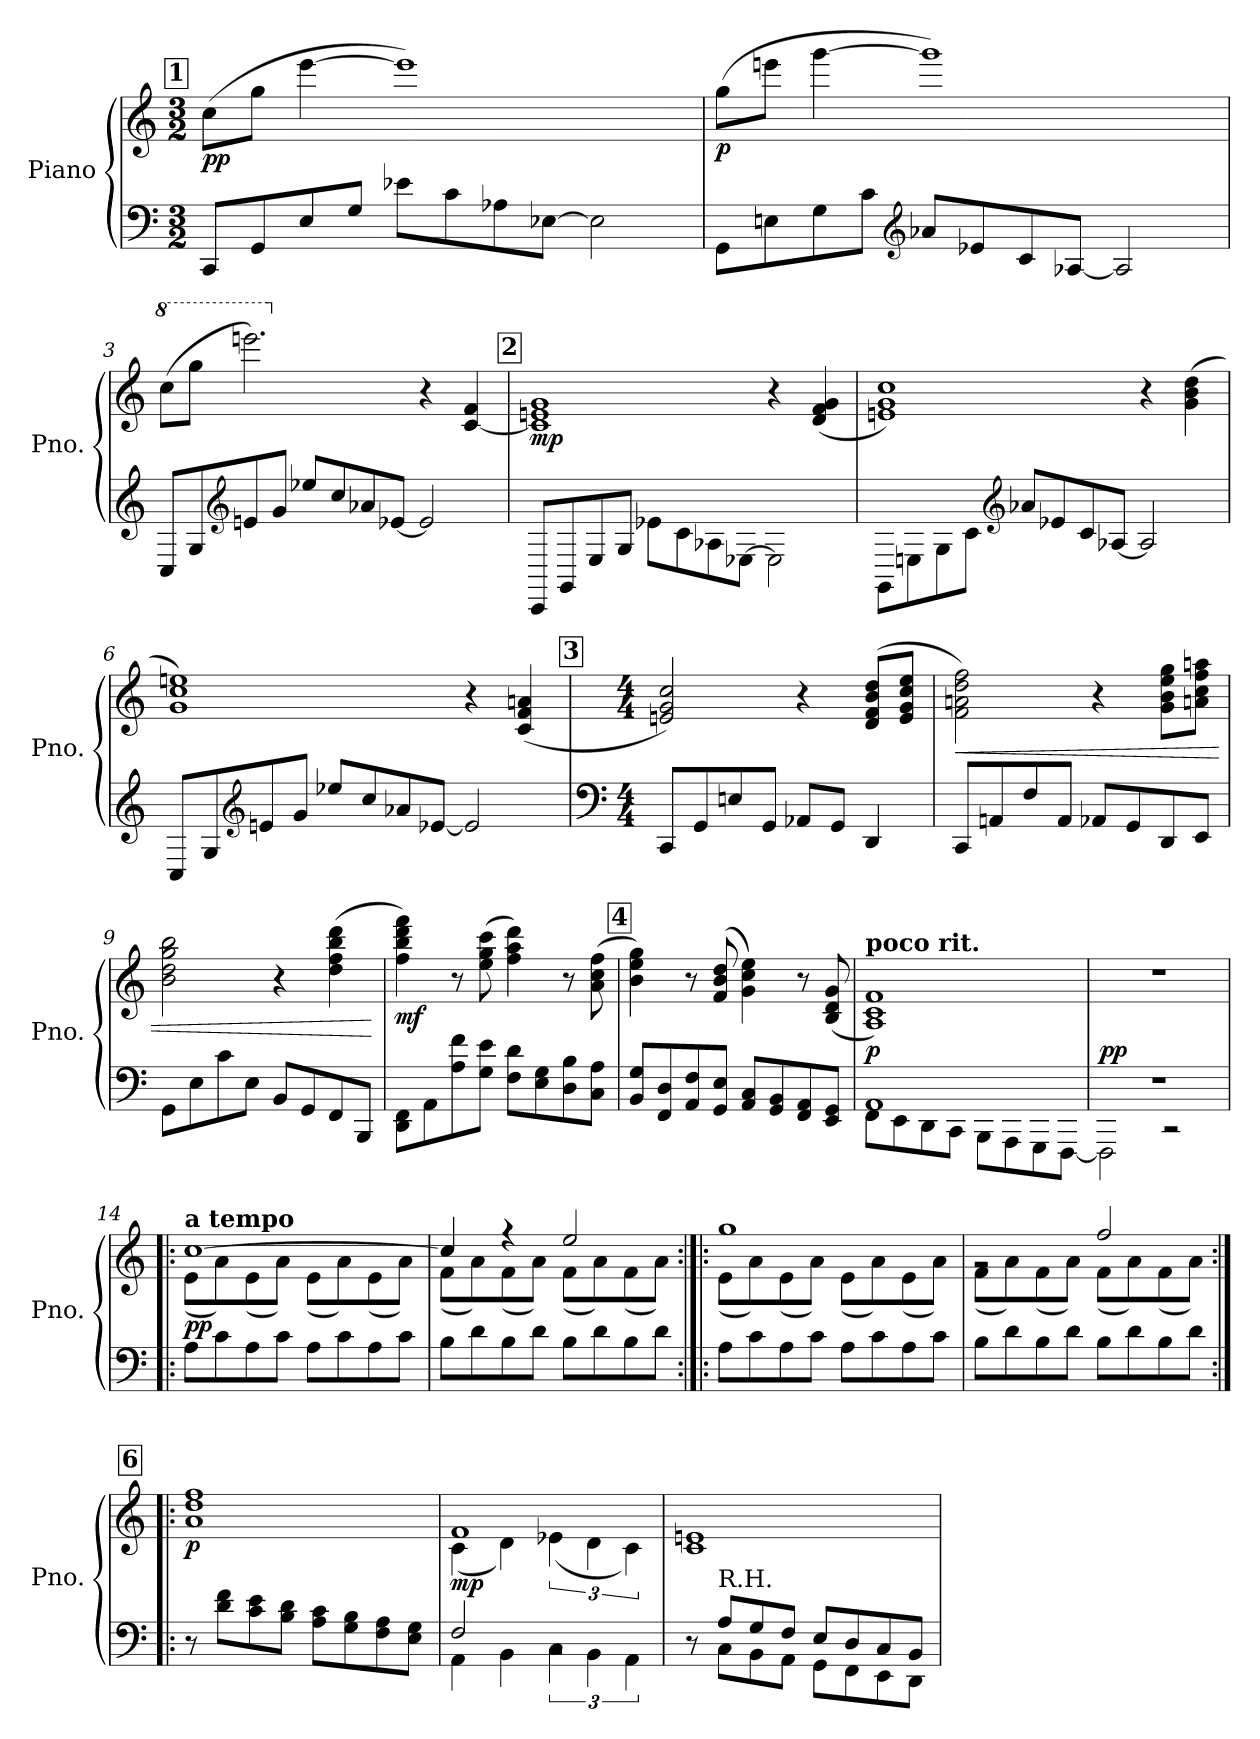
**kern	**kern	**dynam
*part1	*part1	*part1
*staff2	*staff1	*staff1/2
*I"Piano	*	*
*I'Pno.	*	*
*clefF4	*clefG2	*
*k[]	*k[]	*
*M3/2	*M3/2	*
*MM72	*MM72	*
!!LO:REH:place=s1:a:B:fs=14:t=1
=1	=1	=1
!	!	!LO:DY:b
8CC/L	(>8cc\L	pp
8GG/	8gg\J	.
8E/	[4eee\	.
8G/J	.	.
8e-X\L	1eee])	.
8c\	.	.
8A-X\	.	.
[8E-X\J	.	.
2E-\]	.	.
=2	=2	=2
!	!	!LO:DY:b
8GG\L	(>8gg\L	p
8En\	8eeen\J	.
8G\	[4ggg\	.
8c\J	.	.
*clefG2	*	*
8a-X/L	1ggg])	.
8e-X/	.	.
8c/	.	.
[8A-X/J	.	.
2A-/]	.	.
=3	=3	=3
*	*8va	*
8C/L	(>8ccc\L	.
8G/	8ggg\J	.
*clefG2	*	*
8en/	2.eeeen\)	.
8g/J	.	.
8ee-X/L	.	.
8cc/	.	.
8a-X/	.	.
[8e-X/J	.	.
*	*X8va	*
2e-/]	4r	.
.	[4c/ 4f/	.
!!LO:LB:g=z
!!LO:REH:place=s1:a:B:fs=14:t=2
=4	=4	=4
!	!	!LO:DY:b
8CC/L	1c] 1en 1g	mp
8GG/	.	.
8E/	.	.
8G/J	.	.
8e-X\L	.	.
8c\	.	.
8A-X\	.	.
[8E-X\J	.	.
2E-\]	4r	.
.	(<4d/ 4f/ 4g/	.
=5	=5	=5
8GG\L	1en 1g 1cc)	.
8En\	.	.
8G\	.	.
8c\J	.	.
*clefG2	*	*
8a-X/L	.	.
8e-X/	.	.
8c/	.	.
[8A-X/J	.	.
2A-/]	4r	.
.	(>4g\ 4b\ 4dd\	.
=6	=6	=6
8C/L	1g 1cc 1een)	.
8G/	.	.
*clefG2	*	*
8en/	.	.
8g/J	.	.
8ee-X/L	.	.
8cc/	.	.
8a-X/	.	.
[8e-X/J	.	.
2e-/]	4r	.
.	(<4c/ 4f/ 4an/	.
!!LO:LB:g=z
!!LO:REH:place=s1:a:B:fs=14:t=3
=7	=7	=7
*clefF4	*	*
*M4/4	*M4/4	*
8CC/L	2en/ 2g/ 2cc/)	.
8GG/	.	.
8En/	.	.
8GG/J	.	.
8AA-X/L	4r	.
8GG/J	.	.
4DD/	(<8d/ 8f/ 8b/ 8dd/L	.
.	8e/ 8g/ 8cc/ 8ee/J	.
=8	=8	=8
!	!	!LO:HP:b
8CC/L	2f\ 2an\ 2dd\ 2ff\)	<
8AAn/	.	.
8F/	.	.
8AA/J	.	.
8AA-X/L	4r	.
8GG/	.	.
8DD/	8g\ 8b\ 8ee\ 8gg\L	.
8EE/J	8an\ 8cc\ 8ff\ 8aan\J	.
=9	=9	=9
8GG\L	2b\ 2dd\ 2gg\ 2bb\	.
8E\	.	.
8c\	.	.
8E\J	.	.
8BB/L	4r	.
8GG/	.	.
8FF/	(>4dd\ 4ff\ 4bb\ 4ddd\	.
8BBB/J	.	.
.	.	[
!!LO:LB:g=z
=10	=10	=10
!	!	!LO:DY:b
8DD\ 8FF\L	4ff\ 4bb\ 4ddd\ 4fff\)	mf
8AA\	.	.
8A\ 8f\	8r	.
8G\ 8e\J	(>8ee\ 8gg\ 8ccc\	.
8F\ 8d\L	4ff\ 4aa\ 4ddd\)	.
8E\ 8G\	.	.
8D\ 8B\	8r	.
8C\ 8A\J	(>8a\ 8cc\ 8ff\	.
!!LO:REH:place=s1:a:B:fs=14:t=4
=11	=11	=11
8BB/ 8G/L	4b\ 4ee\ 4gg\)	.
8FF/ 8D/	.	.
8AA/ 8F/	8r	.
8GG/ 8E/J	(>8f/ 8b/ 8dd/	.
8AA/ 8C/L	4g\ 4cc\ 4ee\)	.
8GG/ 8BB/	.	.
8FF/ 8AA/	8r	.
8EE/ 8GG/J	(<8B/ 8d/ 8g/	.
=12	=12	=12
*^	*	*
!	!	!LO:TX:a:B:t=poco rit.	!
!	!	!	!LO:DY:a=2
1AA	8FF\L	1A 1c 1f)	p
.	8EE\	.	.
.	8DD\	.	.
.	8CC\J	.	.
*	*	*MM65	*
.	8BBB\L	.	.
.	8AAA\	.	.
.	8GGG\	.	.
.	[8FFF\J	.	.
=13	=13	=13	=13
*	*	*MM60	*
!	!	!	!LO:DY:a=2
1r	2FFF\]	1r	pp
.	2r	.	.
*v	*v	*	*
!!LO:LB:g=z
=14!|:	=14!|:	=14!|:
!!LO:REH:place=s1:a:B:fs=14:t=5
*	*MM72	*
*^	*^	*
!	!	!LO:TX:a:B:t=a tempo	!	!
!	!	!	!	!LO:DY:b
*v	*v	*	*	*
8A\L	[1cc	(<8e\L	pp
8c\	.	8a\)	.
8A\	.	(<8e\	.
8c\J	.	8a\J)	.
8A\L	.	(<8e\L	.
8c\	.	8a\)	.
8A\	.	(<8e\	.
8c\J	.	8a\J)	.
=15	=15	=15	=15
8B\L	4cc/]	(<8f\L	.
8d\	.	8a\)	.
8B\	4r	(<8f\	.
8d\J	.	8a\J)	.
8B\L	2ee/	(<8f\L	.
8d\	.	8a\)	.
8B\	.	(<8f\	.
8d\J	.	8a\J)	.
=16:|!|:	=16:|!|:	=16:|!|:	=16:|!|:
8A\L	1gg	(<8e\L	.
8c\	.	8a\)	.
8A\	.	(<8e\	.
8c\J	.	8a\J)	.
8A\L	.	(<8e\L	.
8c\	.	8a\)	.
8A\	.	(<8e\	.
8c\J	.	8a\J)	.
=17	=17	=17	=17
8B\L	2rg	(<8f\L	.
8d\	.	8a\)	.
8B\	.	(<8f\	.
8d\J	.	8a\J)	.
8B\L	2ff/	(<8f\L	.
8d\	.	8a\)	.
8B\	.	(<8f\	.
8d\J	.	8a\J)	.
!!LO:PB:g=z
!!LO:REH:place=s1:a:B:fs=14:t=6
=18:|!|:	=18:|!|:	=18:|!|:	=18:|!|:
!	!	!	!LO:DY:b
*	*v	*v	*
8r	1a 1dd 1ff	p
8d\ 8f\L	.	.
8c\ 8e\	.	.
8B\ 8d\J	.	.
8A\ 8c\L	.	.
8G\ 8B\	.	.
8F\ 8A\	.	.
8E\ 8G\J	.	.
=19	=19	=19
*^	*^	*
!	!	!	!	!LO:DY:a=2
2F/	4AA\	1f	(<4c\	mp
.	4BB\	.	4d\)	.
2rBB	6C\	.	(<6e-X\	.
.	6BB\	.	6d\	.
.	6AA\	.	6c\)	.
*	*	*v	*v	*
=20	=20	=20	=20
8r	8ryy	1c 1en	.
!LO:TX:a:t=R.H.	!	!	!
8C\L	8A/L	.	.
8BB\	8G/	.	.
8AA\J	8F/J	.	.
8GG\L	8E/L	.	.
8FF\	8D/	.	.
8EE\	8C/	.	.
8DD\J	8BB/J	.	.
*v	*v	*	*
=	=	=
*-	*-	*-
